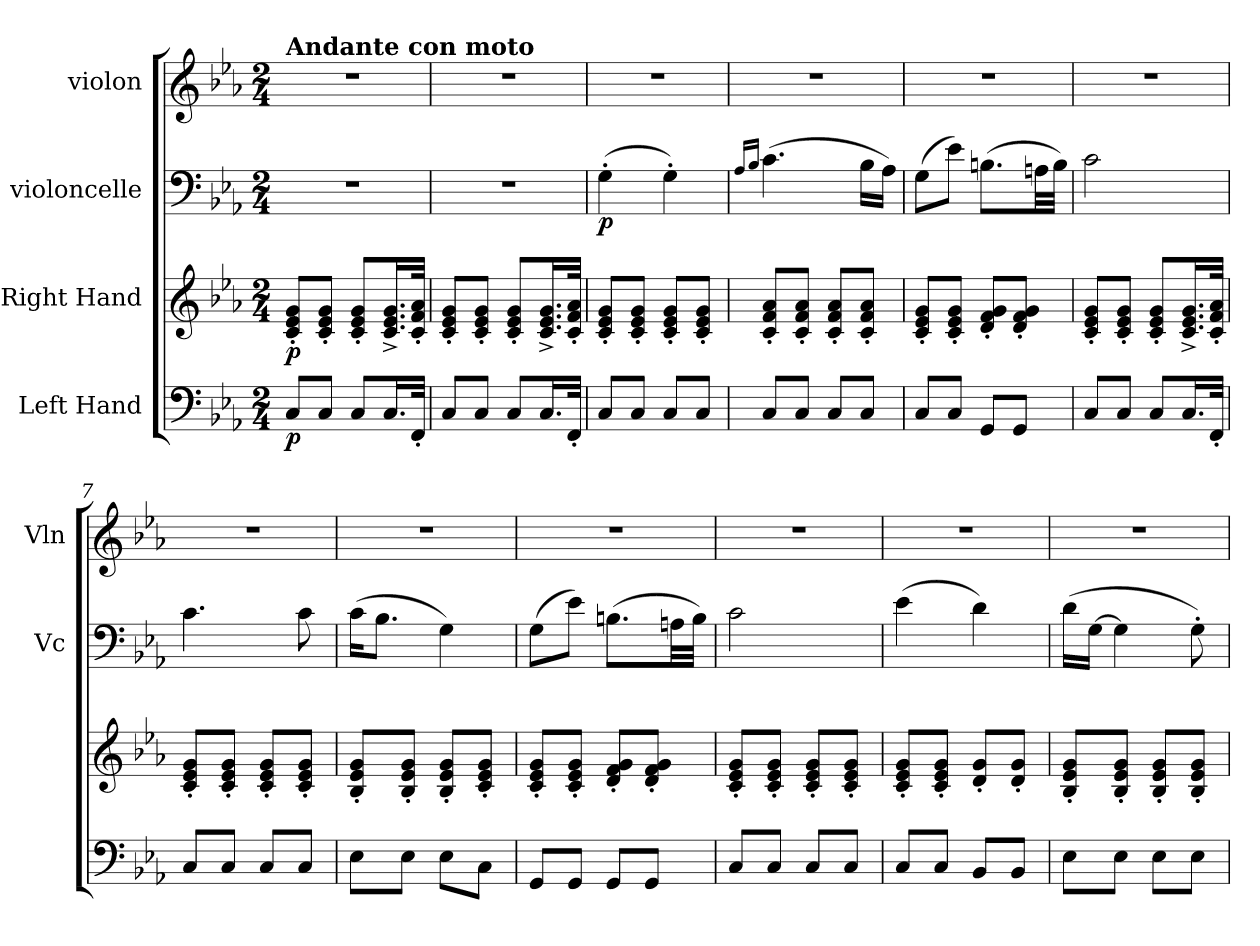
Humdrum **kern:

**kern	**dynam	**kern	**dynam	**kern	**dynam	**kern
*part4	*part4	*part3	*part3	*part2	*part2	*part1
*staff4	*staff4	*staff3	*staff3	*staff2	*staff2	*staff1
*I"Left Hand	*	*I"Right Hand	*	*I"violoncelle	*	*I"violon
*	*	*	*	*I'Vc	*	*I'Vln
*clefF4	*	*clefG2	*	*clefF4	*	*clefG2
*k[b-e-a-]	*	*k[b-e-a-]	*	*k[b-e-a-]	*	*k[b-e-a-]
*M2/4	*	*M2/4	*	*M2/4	*	*M2/4
=1	=1	=1	=1	=1	=1	=1
!	!	!	!	!	!	!LO:TX:a:B:t=Andante con moto
!	!LO:DY:b	!	!LO:DY:b	!	!	!
8C/L	p	8c/' 8e-/' 8g/'L	p	2r	.	2r
8C/J	.	8c/' 8e-/' 8g/'J	.	.	.	.
8C/L	.	8c/' 8e-/' 8g/'L	.	.	.	.
16.C/L	.	16.c/^ 16.e-/^ 16.g/^L	.	.	.	.
32FF'/JJk	.	32c/' 32f/' 32a-/'JJk	.	.	.	.
=2	=2	=2	=2	=2	=2	=2
8C/L	.	8c/' 8e-/' 8g/'L	.	2r	.	2r
8C/J	.	8c/' 8e-/' 8g/'J	.	.	.	.
8C/L	.	8c/' 8e-/' 8g/'L	.	.	.	.
16.C/L	.	16.c/^ 16.e-/^ 16.g/^L	.	.	.	.
32FF'/JJk	.	32c/' 32f/' 32a-/'JJk	.	.	.	.
=3	=3	=3	=3	=3	=3	=3
!	!	!	!	!	!LO:DY:b	!
8C/L	.	8c/' 8e-/' 8g/'L	.	(>4G'\	p	2r
8C/J	.	8c/' 8e-/' 8g/'J	.	.	.	.
8C/L	.	8c/' 8e-/' 8g/'L	.	4G'\)	.	.
8C/J	.	8c/' 8e-/' 8g/'J	.	.	.	.
=4	=4	=4	=4	=4	=4	=4
.	.	.	.	16qA-/LL	.	.
.	.	.	.	16qB-/JJ	.	.
8C/L	.	8c/' 8f/' 8a-/'L	.	(>4.c\	.	2r
8C/J	.	8c/' 8f/' 8a-/'J	.	.	.	.
8C/L	.	8c/' 8f/' 8a-/'L	.	.	.	.
8C/J	.	8c/' 8f/' 8a-/'J	.	16B-\LL	.	.
.	.	.	.	16A-\JJ)	.	.
=5	=5	=5	=5	=5	=5	=5
8C/L	.	8c/' 8e-/' 8g/'L	.	(>8G\L	.	2r
8C/J	.	8c/' 8e-/' 8g/'J	.	8e-\J)	.	.
8GG/L	.	8d/' 8f/' 8g/'L	.	(>8.Bn\L	.	.
8GG/J	.	8d/' 8f/' 8g/'J	.	.	.	.
.	.	.	.	32An\LL	.	.
.	.	.	.	32B\JJJ)	.	.
!!LO:LB:g=z
=6	=6	=6	=6	=6	=6	=6
8C/L	.	8c/' 8e-/' 8g/'L	.	2c\	.	2r
8C/J	.	8c/' 8e-/' 8g/'J	.	.	.	.
8C/L	.	8c/' 8e-/' 8g/'L	.	.	.	.
16.C/L	.	16.c/^ 16.e-/^ 16.g/^L	.	.	.	.
32FF'/JJk	.	32c/' 32f/' 32a-/'JJk	.	.	.	.
=7	=7	=7	=7	=7	=7	=7
8C/L	.	8c/' 8e-/' 8g/'L	.	4.c\	.	2r
8C/J	.	8c/' 8e-/' 8g/'J	.	.	.	.
8C/L	.	8c/' 8e-/' 8g/'L	.	.	.	.
8C/J	.	8c/' 8e-/' 8g/'J	.	8c\	.	.
=8	=8	=8	=8	=8	=8	=8
8E-\L	.	8B-/' 8e-/' 8g/'L	.	(>16c\KL	.	2r
.	.	.	.	8.B-\J	.	.
8E-\J	.	8B-/' 8e-/' 8g/'J	.	.	.	.
8E-\L	.	8B-/' 8e-/' 8g/'L	.	4G\)	.	.
8C\J	.	8c/' 8e-/' 8g/'J	.	.	.	.
=9	=9	=9	=9	=9	=9	=9
8GG/L	.	8c/' 8e-/' 8g/'L	.	(>8G\L	.	2r
8GG/J	.	8c/' 8e-/' 8g/'J	.	8e-\J)	.	.
8GG/L	.	8d/' 8f/' 8g/'L	.	(>8.Bn\L	.	.
8GG/J	.	8d/' 8f/' 8g/'J	.	.	.	.
.	.	.	.	32An\LL	.	.
.	.	.	.	32B\JJJ)	.	.
=10	=10	=10	=10	=10	=10	=10
8C/L	.	8c/' 8e-/' 8g/'L	.	2c\	.	2r
8C/J	.	8c/' 8e-/' 8g/'J	.	.	.	.
8C/L	.	8c/' 8e-/' 8g/'L	.	.	.	.
8C/J	.	8c/' 8e-/' 8g/'J	.	.	.	.
=11	=11	=11	=11	=11	=11	=11
8C/L	.	8c/' 8e-/' 8g/'L	.	(>4e-\	.	2r
8C/J	.	8c/' 8e-/' 8g/'J	.	.	.	.
8BB-/L	.	8d/' 8g/'L	.	4d\)	.	.
8BB-/J	.	8d/' 8g/'J	.	.	.	.
=12	=12	=12	=12	=12	=12	=12
8E-\L	.	8B-/' 8e-/' 8g/'L	.	(>16d\LL	.	2r
.	.	.	.	[16G\JJ	.	.
8E-\J	.	8B-/' 8e-/' 8g/'J	.	4G\]	.	.
8E-\L	.	8B-/' 8e-/' 8g/'L	.	.	.	.
8E-\J	.	8B-/' 8e-/' 8g/'J	.	8G'\)	.	.
=	=	=	=	=	=	=
*-	*-	*-	*-	*-	*-	*-
